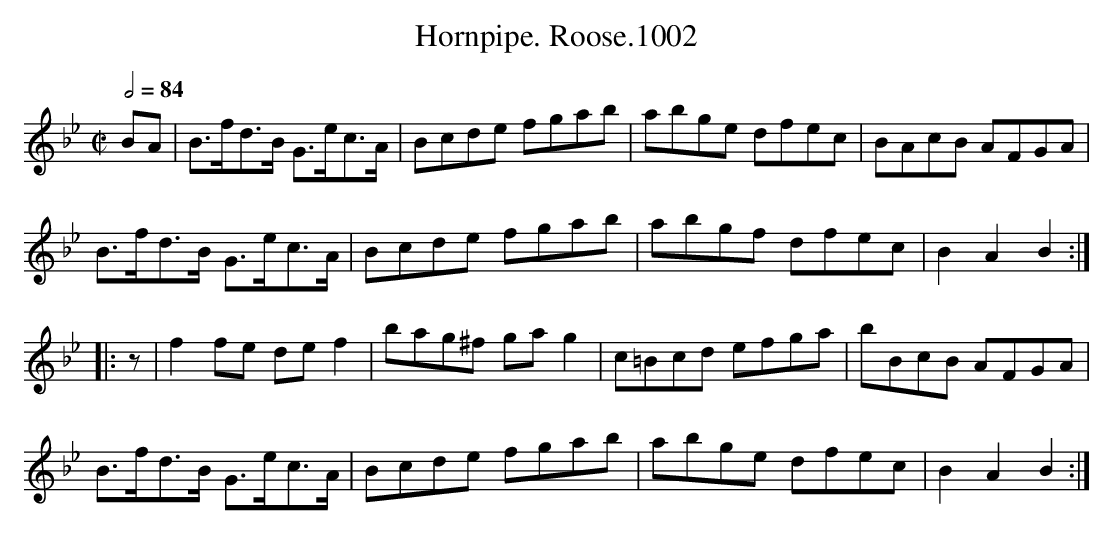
X:1
T:Hornpipe. Roose.1002
M:C|
L:1/8
Q:1/2=84
K:Gm
BA|B>fd>B G>ec>A|Bcde fgab|abge dfec|BAcB AFGA|
B>fd>B G>ec>A|Bcde fgab|abgf dfec|B2A2B2:|
|:z|f2fe de f2|bag^f ga g2|c=Bcd efga|bBcB AFGA|
B>fd>B G>ec>A|Bcde fgab|abge dfec|B2A2B2:|
